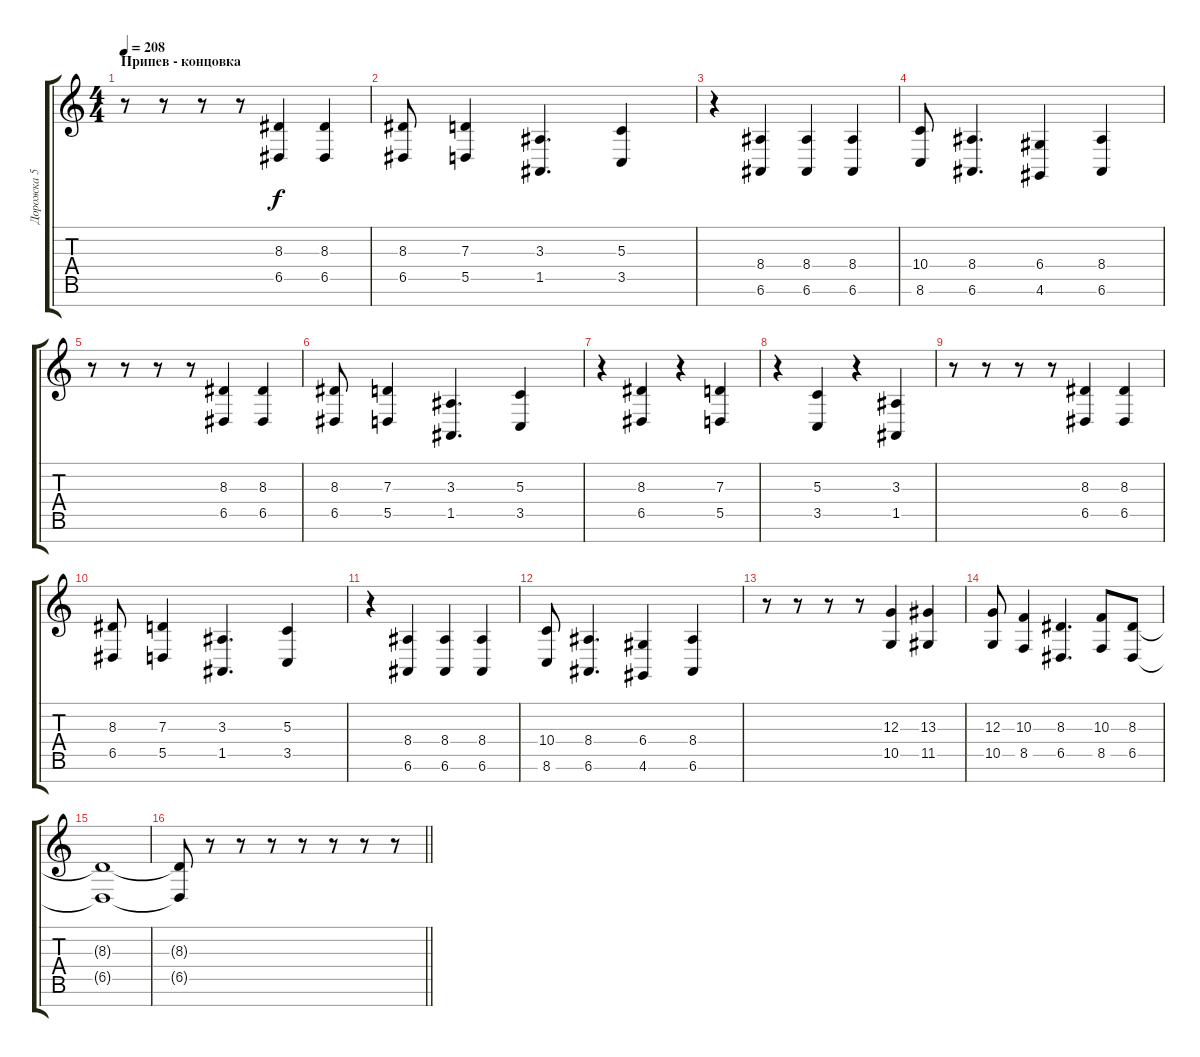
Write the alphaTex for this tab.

\track ("Дорожка 5" "Дорожка 5") {instrument tuba}
\staff {score tabs}
\tuning (E4 B3 G3 D3 A2 E2 B1) {hide}
\ts (4 4)
\section ("" "Припев - концовка")
\tempo 208
\clef g2
\ks c
r.8{dy f} r.8 r.8 r.8 (8.3 6.5).4 (8.3 6.5).4 |
(8.3 6.5).8 (7.3 5.5).4 (3.3 1.5).4{d} (5.3 3.5).4 |
r.4 (8.4 6.6).4 (8.4 6.6).4 (8.4 6.6).4 |
(10.4 8.6).8 (8.4 6.6).4{d} (6.4 4.6).4 (8.4 6.6).4 |
r.8 r.8 r.8 r.8 (8.3 6.5).4 (8.3 6.5).4 |
(8.3 6.5).8 (7.3 5.5).4 (3.3 1.5).4{d} (5.3 3.5).4 |
r.4 (8.3 6.5).4 r.4 (7.3 5.5).4 |
r.4 (5.3 3.5).4 r.4 (3.3 1.5).4 |
r.8 r.8 r.8 r.8 (8.3 6.5).4 (8.3 6.5).4 |
(8.3 6.5).8 (7.3 5.5).4 (3.3 1.5).4{d} (5.3 3.5).4 |
r.4 (8.4 6.6).4 (8.4 6.6).4 (8.4 6.6).4 |
(10.4 8.6).8 (8.4 6.6).4{d} (6.4 4.6).4 (8.4 6.6).4 |
r.8 r.8 r.8 r.8 (12.3 10.5).4 (13.3 11.5).4 |
(12.3 10.5).8 (10.3 8.5).4 (8.3 6.5).4{d} (10.3 8.5).8 (8.3 6.5).8 |
(8.3{t} 6.5{t}).1 |
\barLineRight lightlight
(8.3{t} 6.5{t}).8 r.8 r.8 r.8 r.8 r.8 r.8 r.8
